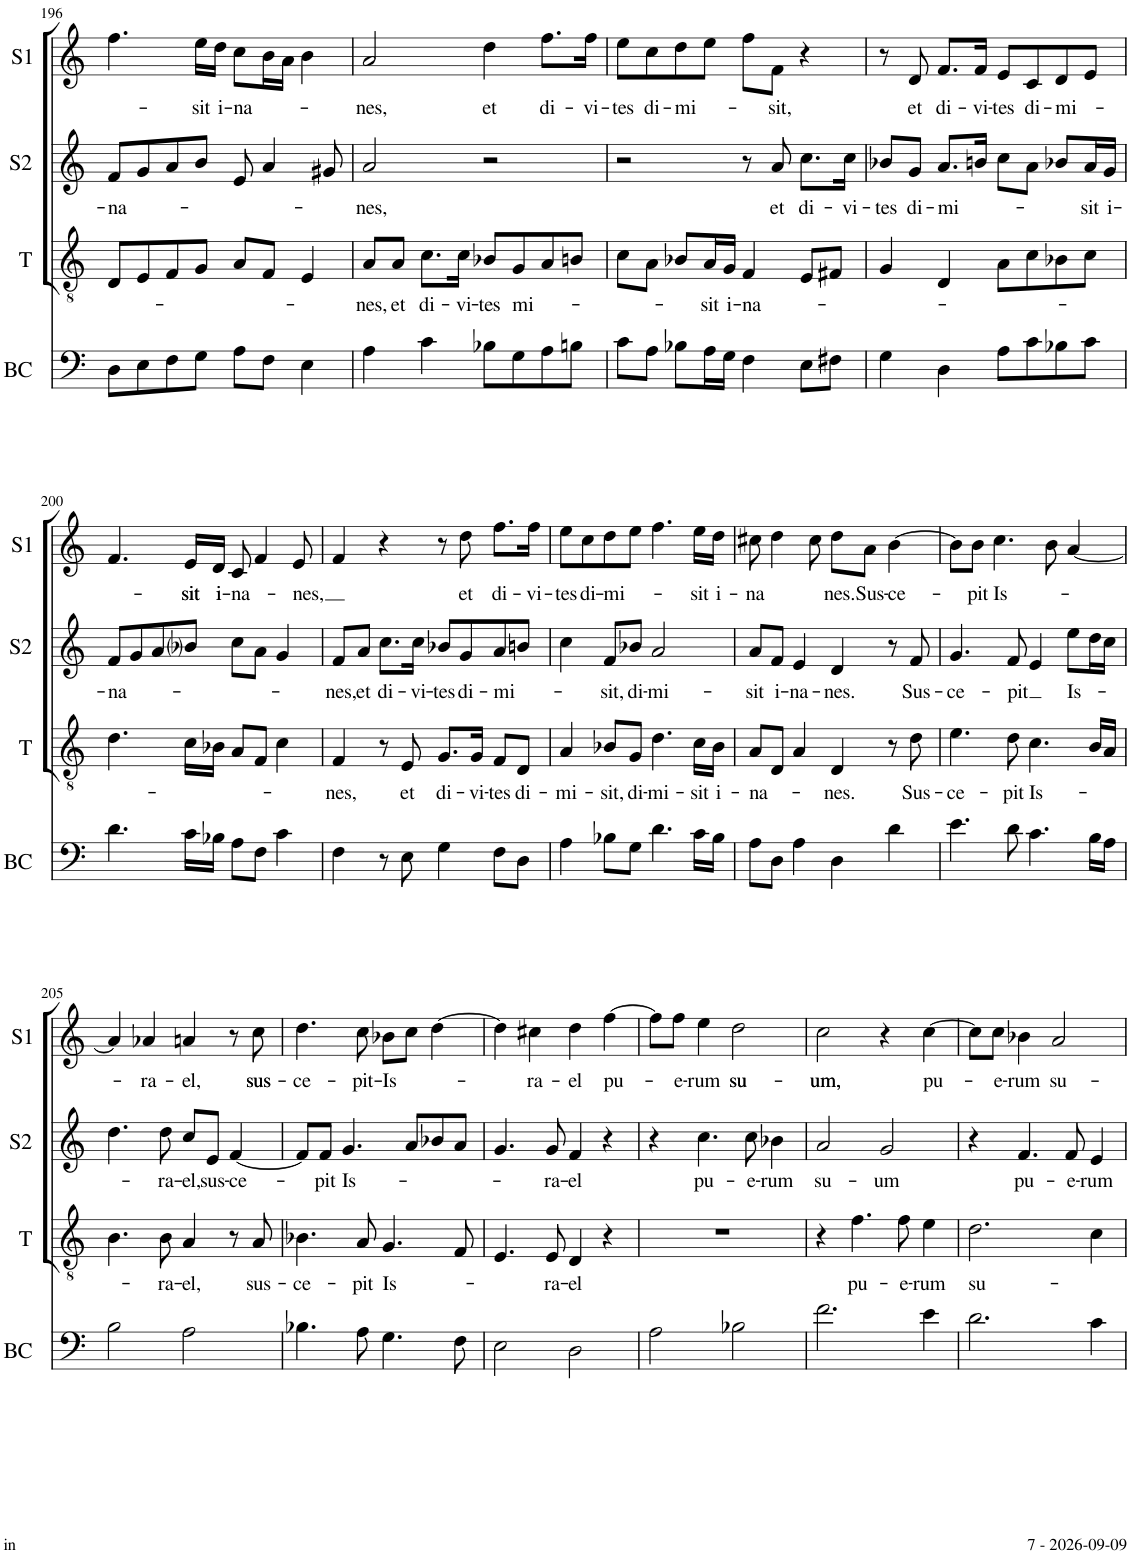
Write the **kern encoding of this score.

**kern	**kern	**text	**kern	**text	**kern	**text
*part4	*part3	*part3	*part2	*part2	*part1	*part1
*staff4	*staff3	*staff3	*staff2	*staff2	*staff1	*staff1
*I"BC	*I"T	*	*I"S2	*	*I"S1	*
*I'BC	*I'T	*	*I'S2	*	*I'S1	*
!!LO:PB:g=z
*clefF4	*clefGv2	*	*clefG2	*	*clefG2	*
*	*	*	*Trd1c2	*	*	*
*k[]	*k[]	*	*k[]	*	*k[]	*
*M4/4	*M4/4	*	*M4/4	*	*M4/4	*
=196	=196	=196	=196	=196	=196	=196
!	!	!	!	!LO:LY:b	!	!
8D\L	8D/L	.	8f/L	-na-	4.ff\	.
8E\	8E/	.	8g/	.	.	.
8F\	8F/	.	8a/	.	.	.
!	!	!	!	!	!	!LO:LY:b
8G\J	8G/J	.	8b/J	.	16ee\LL	-sit
!	!	!	!	!	!	!LO:LY:b
.	.	.	.	.	16dd\JJ	i-
!	!	!	!	!	!	!LO:LY:b
8A\L	8A/L	.	8e/	.	8cc\L	-na-
8F\J	8F/J	.	4a/	.	16b\L	.
.	.	.	.	.	16a\JJ	.
4E\	4E/	.	.	.	4b\	.
.	.	.	8g#X/	.	.	.
=197	=197	=197	=197	=197	=197	=197
!	!	!LO:LY:b	!	!LO:LY:b	!	!LO:LY:b
4A\	8A/L	-nes,	2a/	-nes,	2a/	-nes,
!	!	!LO:LY:b	!	!	!	!
.	8A/J	et	.	.	.	.
!	!	!LO:LY:b	!	!	!	!
4c\	8.c\L	di-	.	.	.	.
!	!	!LO:LY:b	!	!	!	!
.	16c\Jk	-vi-	.	.	.	.
!	!	!LO:LY:b	!	!	!	!LO:LY:b
8B-X\L	8B-X/L	-tes	2r	.	4dd\	et
!	!	!LO:LY:b	!	!	!	!
8G\	8G/	mi-	.	.	.	.
!	!	!	!	!	!	!LO:LY:b
8A\	8A/	.	.	.	8.ff\L	di-
8Bn\J	8Bn/J	.	.	.	.	.
!	!	!	!	!	!	!LO:LY:b
.	.	.	.	.	16ff\Jk	-vi-
=198	=198	=198	=198	=198	=198	=198
!	!	!	!	!	!	!LO:LY:b
8c\L	8c\L	.	2r	.	8ee\L	-tes
!	!	!	!	!	!	!LO:LY:b
8A\J	8A\J	.	.	.	8cc\	di-
!	!	!	!	!	!	!LO:LY:b
8B-X\L	8B-X/L	.	.	.	8dd\	-mi-
!	!	!LO:LY:b	!	!	!	!
16A\L	16A/L	-sit	.	.	8ee\J	.
!	!	!LO:LY:b	!	!	!	!
16G\JJ	16G/JJ	i-	.	.	.	.
!	!	!LO:LY:b	!	!	!	!
4F\	4F/	-na-	8r	.	8ff\L	.
!	!	!	!	!LO:LY:b	!	!LO:LY:b
.	.	.	8a/	et	8f\J	-sit,
!	!	!	!	!LO:LY:b	!	!
8E\L	8E/L	.	8.cc\L	di-	4r	.
8F#X\J	8F#X/J	.	.	.	.	.
!	!	!	!	!LO:LY:b	!	!
.	.	.	16cc\Jk	-vi-	.	.
=199	=199	=199	=199	=199	=199	=199
!	!	!	!	!LO:LY:b	!	!
4G\	4G/	.	8b-X/L	-tes	8r	.
!	!	!	!	!LO:LY:b	!	!LO:LY:b
.	.	.	8g/J	di-	8d/	et
!	!	!	!	!LO:LY:b	!	!LO:LY:b
4D\	4D/	.	8.a/L	-mi-	8.f/L	di-
!	!	!	!	!	!	!LO:LY:b
.	.	.	16bn/Jk	.	16f/Jk	-vi-
!	!	!	!	!	!	!LO:LY:b
8A\L	8A\L	.	8cc\L	.	8e/L	-tes
!	!	!	!	!	!	!LO:LY:b
8c\	8c\	.	8a\J	.	8c/	di-
!	!	!	!	!	!	!LO:LY:b
8B-X\	8B-X\	.	8b-X/L	.	8d/	-mi-
!	!	!	!	!LO:LY:b	!	!
8c\J	8c\J	.	16a/L	-sit	8e/J	.
!	!	!	!	!LO:LY:b	!	!
.	.	.	16g/JJ	i-	.	.
!!LO:LB:g=z
=200	=200	=200	=200	=200	=200	=200
!	!	!	!	!LO:LY:b	!	!
4.d\	4.d\	.	8f/L	-na-	4.f/	.
.	.	.	8g/	.	.	.
.	.	.	8a/	.	.	.
!	!	!	!	!	!	!LO:LY:b
16c\LL	16c\LL	.	8b-i/J	.	16e/LL	sit
!	!	!	!	!	!	!LO:LY:b
16B-X\JJ	16B-X\JJ	.	.	.	16d/JJ	i
!	!	!	!	!	!	!LO:LY:b
8A\L	8A/L	.	8cc\L	.	8c/	-na-
8F\J	8F/J	.	8a\J	.	4f/	.
4c\	4c\	.	4g/	.	.	.
!	!	!	!	!	!	!LO:LY:b
.	.	.	.	.	8e/	-nes,
=201	=201	=201	=201	=201	=201	=201
!	!	!LO:LY:b	!	!LO:LY:b	!	!
4F\	4F/	-nes,	8f/L	-nes,	4f/	.
!	!	!	!	!LO:LY:b	!	!
.	.	.	8a/J	et	.	.
!	!	!	!	!LO:LY:b	!	!
8r	8r	.	8.cc\L	di-	4r	.
!	!	!LO:LY:b	!	!	!	!
8E\	8E/	et	.	.	.	.
!	!	!	!	!LO:LY:b	!	!
.	.	.	16cc\Jk	-vi-	.	.
!	!	!LO:LY:b	!	!LO:LY:b	!	!
4G\	8.G/L	di-	8b-X/L	-tes	8r	.
!	!	!	!	!LO:LY:b	!	!LO:LY:b
.	.	.	8g/	di-	8dd\	et
!	!	!LO:LY:b	!	!	!	!
.	16G/Jk	-vi-	.	.	.	.
!	!	!LO:LY:b	!	!LO:LY:b	!	!LO:LY:b
8F\L	8F/L	-tes	8a/	-mi-	8.ff\L	di-
!	!	!LO:LY:b	!	!	!	!
8D\J	8D/J	di-	8bn/J	.	.	.
!	!	!	!	!	!	!LO:LY:b
.	.	.	.	.	16ff\Jk	-vi-
=202	=202	=202	=202	=202	=202	=202
!	!	!LO:LY:b	!	!	!	!LO:LY:b
4A\	4A/	-mi-	4cc\	.	8ee\L	-tes
!	!	!	!	!	!	!LO:LY:b
.	.	.	.	.	8cc\	di-
!	!	!LO:LY:b	!	!LO:LY:b	!	!LO:LY:b
8B-X\L	8B-X/L	-sit,	8f/L	-sit,	8dd\	-mi-
!	!	!LO:LY:b	!	!LO:LY:b	!	!
8G\J	8G/J	di-	8b-X/J	di-	8ee\J	.
!	!	!LO:LY:b	!	!LO:LY:b	!	!
4.d\	4.d\	-mi-	2a/	-mi-	4.ff\	.
!	!	!LO:LY:b	!	!	!	!LO:LY:b
16c\LL	16c\LL	-sit	.	.	16ee\LL	-sit
!	!	!LO:LY:b	!	!	!	!LO:LY:b
16B-\JJ	16B-\JJ	i-	.	.	16dd\JJ	i-
=203	=203	=203	=203	=203	=203	=203
!	!	!LO:LY:b	!	!LO:LY:b	!	!LO:LY:b
8A\L	8A/L	-na-	8a/L	-sit	8cc#X\	-na
!	!	!	!	!LO:LY:b	!	!
8D\J	8D/J	.	8f/J	i-	4dd\	.
!	!	!	!	!LO:LY:b	!	!
4A\	4A/	.	4e/	-na-	.	.
.	.	.	.	.	8cc#\	.
!	!	!LO:LY:b	!	!LO:LY:b	!	!LO:LY:b
4D\	4D/	-nes.	4d/	-nes.	8dd\L	nes.
!	!	!	!	!	!	!LO:LY:b
.	.	.	.	.	8a\J	Sus
!	!	!	!	!	!	!LO:LY:b
4d\	8r	.	8r	.	[4b\	-ce-
!	!	!LO:LY:b	!	!LO:LY:b	!	!
.	8d\	Sus	8f/	Sus-	.	.
=204	=204	=204	=204	=204	=204	=204
!	!	!LO:LY:b	!	!LO:LY:b	!	!
4.e\	4.e\	-ce-	4.g/	-ce-	8b\L]	.
!	!	!	!	!	!	!LO:LY:b
.	.	.	.	.	8b\J	-pit
!	!	!	!	!	!	!LO:LY:b
.	.	.	.	.	4.cc\	Is-
!	!	!LO:LY:b	!	!LO:LY:b	!	!
8d\	8d\	-pit	8f/	-pit	.	.
!	!	!LO:LY:b	!	!	!	!
4.c\	4.c\	Is-	4e/	.	.	.
.	.	.	.	.	8b\	.
!	!	!	!	!LO:LY:b	!	!
.	.	.	8ee\L	Is-	[4a/	.
16B\LL	16B/LL	.	16dd\L	.	.	.
16A\JJ	16A/JJ	.	16cc\JJ	.	.	.
!!LO:LB:g=z
=205	=205	=205	=205	=205	=205	=205
2B\	4.B\	.	4.dd\	.	4a/]	.
!	!	!	!	!	!	!LO:LY:b
.	.	.	.	.	4a-X/	-ra-
!	!	!LO:LY:b	!	!LO:LY:b	!	!
.	8B\	-ra-	8dd\	-ra-	.	.
!	!	!LO:LY:b	!	!LO:LY:b	!	!LO:LY:b
2A\	4A/	-el,	8cc/L	-el,	4an/	-el,
!	!	!	!	!LO:LY:b	!	!
.	.	.	8e/J	sus-	.	.
!	!	!	!	!LO:LY:b	!	!
.	8r	.	[4f/	-ce-	8r	.
!	!	!LO:LY:b	!	!	!	!LO:LY:b
.	8A/	sus-	.	.	8cc\	sus
=206	=206	=206	=206	=206	=206	=206
!	!	!LO:LY:b	!	!	!	!LO:LY:b
4.B-X\	4.B-X\	-ce-	8f/L]	.	4.dd\	-ce-
!	!	!	!	!LO:LY:b	!	!
.	.	.	8f/J	-pit	.	.
!	!	!	!	!LO:LY:b	!	!
.	.	.	4.g/	Is-	.	.
!	!	!LO:LY:b	!	!	!	!LO:LY:b
8A\	8A/	-pit	.	.	8cc\	-pit-
!	!	!LO:LY:b	!	!	!	!LO:LY:b
4.G\	4.G/	Is	.	.	8b-X\L	-Is
.	.	.	8a/L	.	8cc\J	.
.	.	.	8b-X/	.	[4dd\	.
8F\	8F/	.	8a/J	.	.	.
=207	=207	=207	=207	=207	=207	=207
2E\	4.E/	.	4.g/	.	4dd\]	.
!	!	!	!	!	!	!LO:LY:b
.	.	.	.	.	4cc#X\	-ra-
!	!	!LO:LY:b	!	!LO:LY:b	!	!
.	8E/	-ra-	8g/	-ra-	.	.
!	!	!LO:LY:b	!	!LO:LY:b	!	!LO:LY:b
2D\	4D/	-el	4f/	-el	4dd\	-el
!	!	!	!	!	!	!LO:LY:b
.	4r	.	4r	.	[4ff\	pu-
=208	=208	=208	=208	=208	=208	=208
2A\	1r	.	4r	.	8ff\L]	.
!	!	!	!	!	!	!LO:LY:b
.	.	.	.	.	8ff\J	-e-
!	!	!	!	!LO:LY:b	!	!LO:LY:b
.	.	.	4.cc\	pu-	4ee\	-rum
!	!	!	!	!	!	!LO:LY:b
2B-X\	.	.	.	.	2dd\	su
!	!	!	!	!LO:LY:b	!	!
.	.	.	8cc\	-e-	.	.
!	!	!	!	!LO:LY:b	!	!
.	.	.	4b-X\	-rum	.	.
=209	=209	=209	=209	=209	=209	=209
!	!	!	!	!LO:LY:b	!	!LO:LY:b
2.f\	4r	.	2a/	su-	2cc\	um,
!	!	!LO:LY:b	!	!	!	!
.	4.f\	pu-	.	.	.	.
!	!	!	!	!LO:LY:b	!	!
.	.	.	2g/	-um	4r	.
!	!	!LO:LY:b	!	!	!	!
.	8f\	-e-	.	.	.	.
!	!	!LO:LY:b	!	!	!	!LO:LY:b
4e\	4e\	-rum	.	.	[4cc\	pu-
=210	=210	=210	=210	=210	=210	=210
!	!	!LO:LY:b	!	!	!	!
2.d\	2.d\	su-	4r	.	8cc\L]	.
!	!	!	!	!	!	!LO:LY:b
.	.	.	.	.	8cc\J	-e-
!	!	!	!	!LO:LY:b	!	!LO:LY:b
.	.	.	4.f/	pu-	4b-X\	-rum
!	!	!	!	!	!	!LO:LY:b
.	.	.	.	.	2a/	su-
!	!	!	!	!LO:LY:b	!	!
.	.	.	8f/	-e-	.	.
!	!	!	!	!LO:LY:b	!	!
4c\	4c\	.	4e/	-rum	.	.
=	=	=	=	=	=	=
*-	*-	*-	*-	*-	*-	*-
